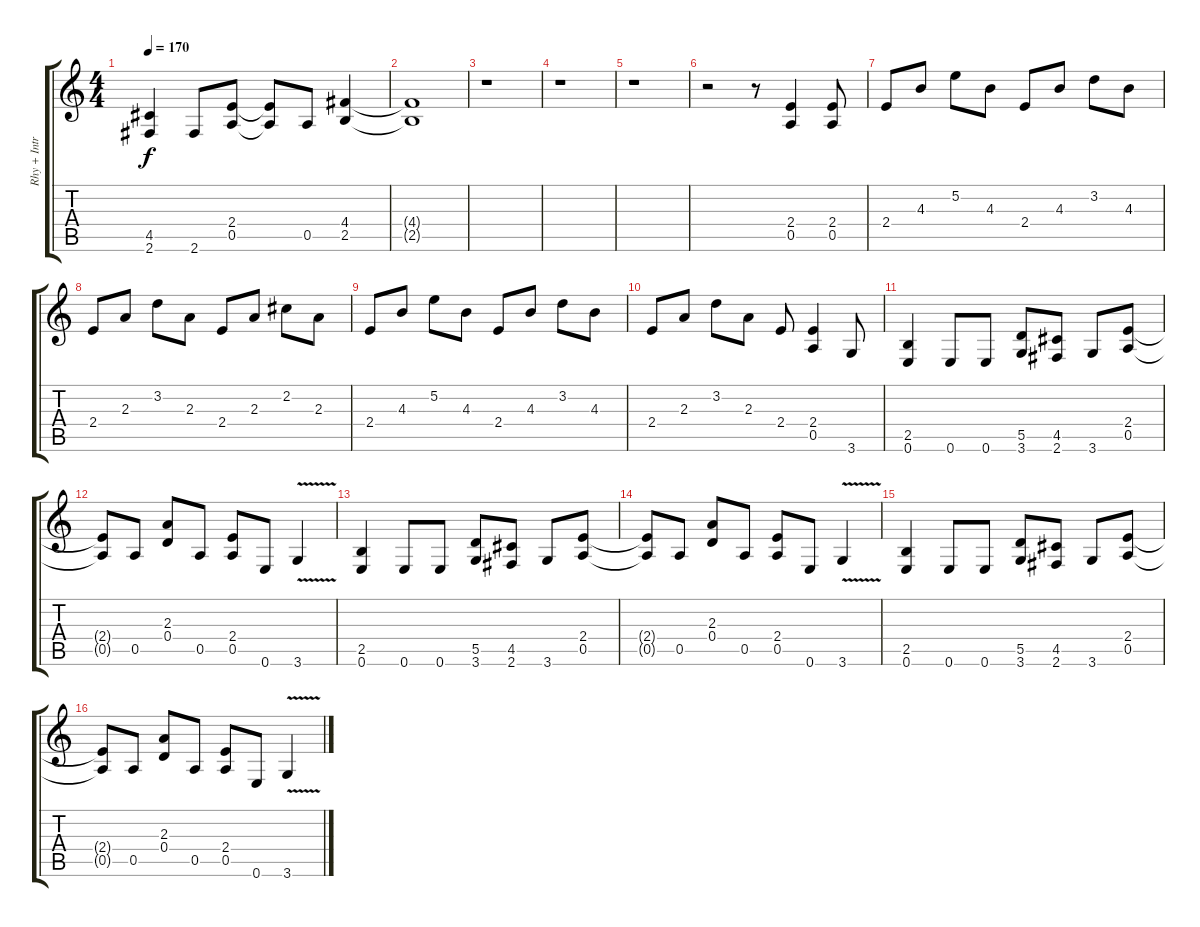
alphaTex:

\track ("Rhy + Intro" "Rhy + Intr") {instrument distortionguitar}
\staff {score tabs}
\tuning (E4 B3 G3 D3 A2 E2) {hide}
\ts (4 4)
\tempo 170
\clef g2
\ks c
(4.5 2.6).4{dy f} 2.6.8 (2.4 0.5).8 (2.4{t} 0.5{t}).8 0.5.8 (4.4 2.5).4 |
(4.4{t} 2.5{t}).1 |
r.1 |
r.1 |
r.1 |
r.2 r.8 (2.4 0.5).4 (2.4 0.5).8 |
2.4.8 4.3.8 5.2.8 4.3.8 2.4.8 4.3.8 3.2.8 4.3.8 |
2.4.8 2.3.8 3.2.8 2.3.8 2.4.8 2.3.8 2.2.8 2.3.8 |
2.4.8 4.3.8 5.2.8 4.3.8 2.4.8 4.3.8 3.2.8 4.3.8 |
2.4.8 2.3.8 3.2.8 2.3.8 2.4.8 (2.4 0.5).4 3.6.8 |
(2.5 0.6).4 0.6.8 0.6.8 (5.5 3.6).8 (4.5 2.6).8 3.6.8 (2.4 0.5).8 |
(2.4{t} 0.5{t}).8 0.5.8 (2.3 0.4).8 0.5.8 (2.4 0.5).8 0.6.8 3.6{v}.4 |
(2.5 0.6).4 0.6.8 0.6.8 (5.5 3.6).8 (4.5 2.6).8 3.6.8 (2.4 0.5).8 |
(2.4{t} 0.5{t}).8 0.5.8 (2.3 0.4).8 0.5.8 (2.4 0.5).8 0.6.8 3.6{v}.4 |
(2.5 0.6).4 0.6.8 0.6.8 (5.5 3.6).8 (4.5 2.6).8 3.6.8 (2.4 0.5).8 |
(2.4{t} 0.5{t}).8 0.5.8 (2.3 0.4).8 0.5.8 (2.4 0.5).8 0.6.8 3.6{v}.4
